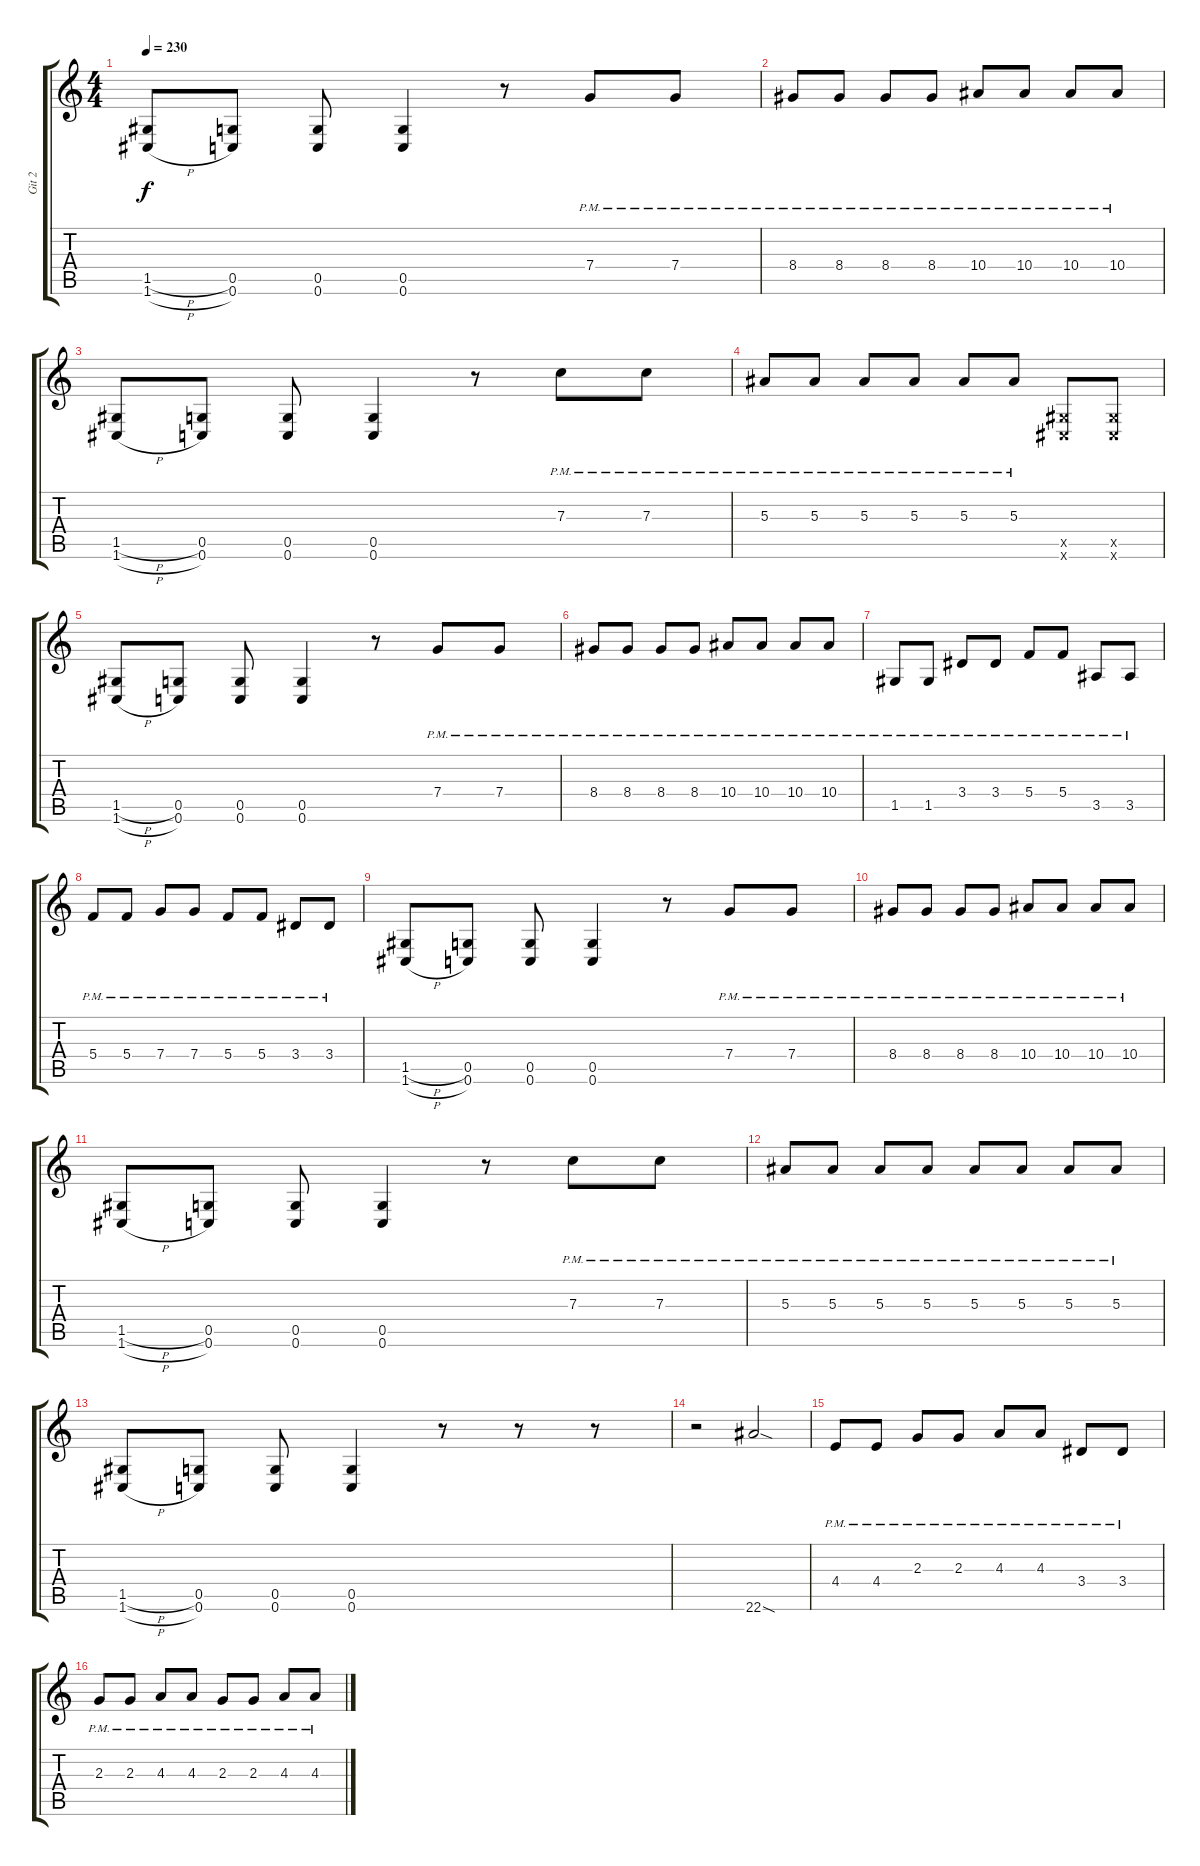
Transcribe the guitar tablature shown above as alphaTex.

\track ("Git 2" "Git 2") {instrument overdrivenguitar}
\staff {score tabs}
\tuning (D4 A3 F3 C3 G2 C2) {hide}
\ts (4 4)
\tempo 230
\clef g2
\ks c
(1.5{h} 1.6{h}).8{dy f} (0.5 0.6).8 (0.5 0.6).8 (0.5 0.6).4 r.8 7.4{pm}.8{volume 12 balance 10} 7.4{pm}.8 |
8.4{pm}.8 8.4{pm}.8 8.4{pm}.8 8.4{pm}.8 10.4{pm}.8 10.4{pm}.8 10.4{pm}.8 10.4{pm}.8 |
(1.5{h} 1.6{h}).8{volume 15} (0.5 0.6).8 (0.5 0.6).8 (0.5 0.6).4 r.8 7.3{pm}.8{volume 12 balance 10} 7.3{pm}.8 |
5.3{pm}.8 5.3{pm}.8 5.3{pm}.8 5.3{pm}.8 5.3{pm}.8 5.3{pm}.8 (1.5{x} 1.6{x}).8{volume 15 balance 15} (1.5{x} 1.6{x}).8 |
(1.5{h} 1.6{h}).8 (0.5 0.6).8 (0.5 0.6).8 (0.5 0.6).4 r.8 7.4{pm}.8{volume 12 balance 10} 7.4{pm}.8 |
8.4{pm}.8 8.4{pm}.8 8.4{pm}.8 8.4{pm}.8 10.4{pm}.8 10.4{pm}.8 10.4{pm}.8 10.4{pm}.8 |
1.5{pm}.8 1.5{pm}.8 3.4{pm}.8 3.4{pm}.8 5.4{pm}.8 5.4{pm}.8 3.5{pm}.8 3.5{pm}.8 |
5.4{pm}.8 5.4{pm}.8 7.4{pm}.8 7.4{pm}.8 5.4{pm}.8 5.4{pm}.8 3.4{pm}.8 3.4{pm}.8 |
(1.5{h} 1.6{h}).8 (0.5 0.6).8 (0.5 0.6).8 (0.5 0.6).4 r.8 7.4{pm}.8{volume 12 balance 10} 7.4{pm}.8 |
8.4{pm}.8 8.4{pm}.8 8.4{pm}.8 8.4{pm}.8 10.4{pm}.8 10.4{pm}.8 10.4{pm}.8 10.4{pm}.8 |
(1.5{h} 1.6{h}).8{volume 15 balance 15} (0.5 0.6).8 (0.5 0.6).8 (0.5 0.6).4 r.8 7.3{pm}.8{volume 12 balance 10} 7.3{pm}.8 |
5.3{pm}.8 5.3{pm}.8 5.3{pm}.8 5.3{pm}.8 5.3{pm}.8 5.3{pm}.8 5.3{pm}.8 5.3{pm}.8 |
(1.5{h} 1.6{h}).8{volume 15 balance 15} (0.5 0.6).8 (0.5 0.6).8 (0.5 0.6).4 r.8 r.8 r.8 |
r.2 22.6{sod}.2 |
4.4{pm}.8 4.4{pm}.8 2.3{pm}.8 2.3{pm}.8 4.3{pm}.8 4.3{pm}.8 3.4{pm}.8 3.4{pm}.8 |
2.3{pm}.8 2.3{pm}.8 4.3{pm}.8 4.3{pm}.8 2.3{pm}.8 2.3{pm}.8 4.3{pm}.8 4.3{pm}.8
